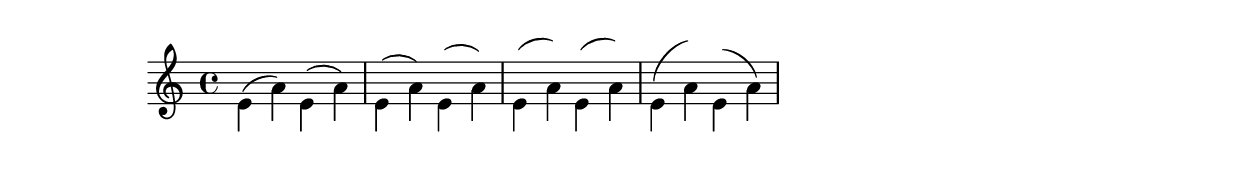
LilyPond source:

%% Do not edit this file; it is automatically
%% generated from LSR http://lsr.dsi.unimi.it
%% This file is in the public domain.
\version "2.13.20"

\header {
  lsrtags = "expressive-marks, tweaks-and-overrides"

%% Translation of GIT committish: 0b55335aeca1de539bf1125b717e0c21bb6fa31b
  texidoces = "
Se puede ajustar la posición vertical de una ligadura de
expresiónutilizando la propiedad @code{positions} del objeto
@code{Slur}.  La propiedad tiene dos parámetros, refiriéndose el
primero al extremo izquierdo de la ligadura y el segundo al derecho.
Los valores de los parámetros no se utilizan por parte de LilyPond
para producir un desplazamiento exacto de la ligadura: más bien
selecciona la colocación que mejor aspecto tiene, teniendoo en cuenta
los valores de los parámetros.  Los valores positivos desplazan la
ligadura hacia arriba, y son adecuados a notas que tienen las plicas
hacia abajo.  Los valores negativos desplazan la ligadura hacia abajo.

"
  doctitlees = "Desplazar ligaduras de expresión verticalmente"



  texidoc = "
The vertical position of a slur can be adjusted using the
@code{positions} property of @code{Slur}.  The property has 2
parameters, the first referring to the left end of the slur and the
second to the right.  The values of the parameters are not used by
LilyPond to make an exact movement of the slur - instead it selects
what placement of the slur looks best, taking into account the
parameter values.  Positive values move the slur up, and are
appropriate for notes with stems down.  Negative values move the slur
down.

"
  doctitle = "Moving slur positions vertically"
} % begin verbatim

\relative c' {
  \stemDown
  e4( a)
  \override Slur #'positions = #'(1 . 1)
  e4( a)
  \override Slur #'positions = #'(2 . 2)
  e4( a)
  \override Slur #'positions = #'(3 . 3)
  e4( a)
  \override Slur #'positions = #'(4 . 4)
  e4( a)
  \override Slur #'positions = #'(5 . 5)
  e4( a)
  \override Slur #'positions = #'(0 . 5)
  e4( a)
  \override Slur #'positions = #'(5 . 0)
  e4( a)
}

